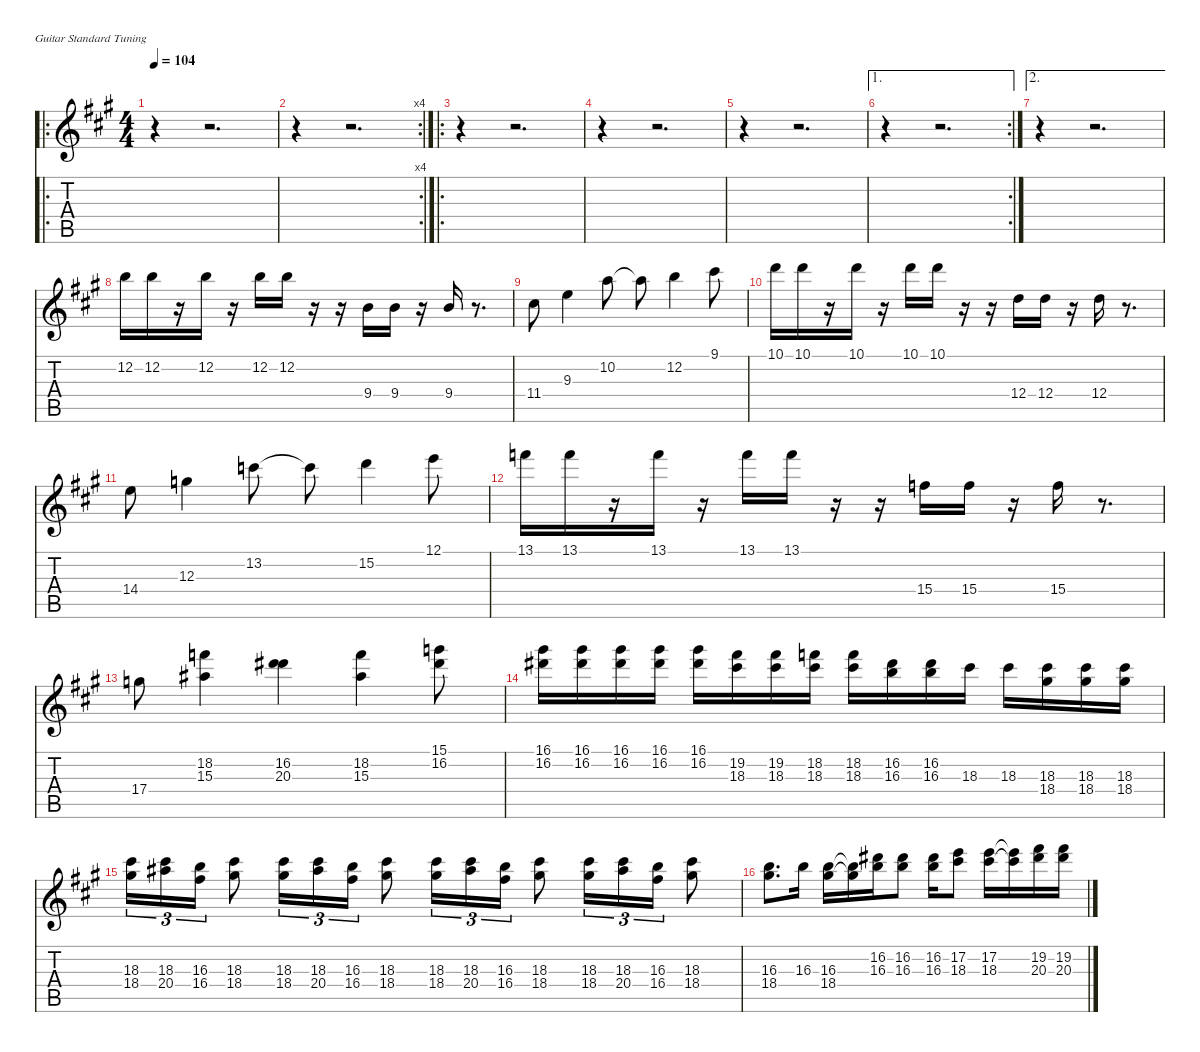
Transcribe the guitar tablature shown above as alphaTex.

\defaultSystemsLayout 4
\hideDynamics
\bracketExtendMode nobrackets
\singleTrackTrackNamePolicy hidden
\multiTrackTrackNamePolicy hidden
\otherSystemsTrackNameOrientation horizontal
\track ("Guitar Five" "el.guit.") {instrument electricguitarclean}
\staff {score tabs}
\tuning (E4 B3 G3 D3 A2 E2)
\ro
\ts (4 4)
\tempo 104
\clef g2
\ks a
r.4{dy f instrument electricguitarclean beam Down} r.2{d beam Down} |
\rc 4
r.4{beam Down} r.2{d beam Down} |
\ro
r.4{beam Down} r.2{d beam Down} |
r.4{beam Down} r.2{d beam Down} |
r.4{beam Down} r.2{d beam Down} |
\ae 1
\rc 2
r.4{beam Down} r.2{d beam Down} |
\ae 2
r.4{beam Down} r.2{d beam Down} |
12.2{acc forcenatural}.16{beam Down} 12.2{acc forcenatural}.16{beam Down} r.16{beam Down} 12.2{acc forcenatural}.16{beam Down} r.16{beam Down} 12.2{acc forcenatural}.16{beam Down} 12.2{acc forcenatural}.16{beam Down} r.16{beam Down} r.16{beam Down} 9.4{acc forcenatural}.16{beam Up} 9.4{acc forcenatural}.16{beam Up} r.16{beam Up} 9.4{acc forcenatural}.16{beam Up} r.8{d beam Up} |
11.4{acc #}.8{beam Down} 9.3{acc forcenatural}.4{beam Down} 10.2{acc forcenatural}.8{beam Down} 10.2{t acc forcenatural}.8{beam Down} 12.2{acc forcenatural}.4{beam Down} 9.1{acc #}.8{beam Down} |
10.1{acc forcenatural}.16{beam Down} 10.1{acc forcenatural}.16{beam Down} r.16{beam Down} 10.1{acc forcenatural}.16{beam Down} r.16{beam Down} 10.1{acc forcenatural}.16{beam Down} 10.1{acc forcenatural}.16{beam Down} r.16{beam Down} r.16{beam Down} 12.4{acc forcenatural}.16{beam Down} 12.4{acc forcenatural}.16{beam Down} r.16{beam Down} 12.4{acc forcenatural}.16{beam Down} r.8{d beam Down} |
14.4{acc forcenatural}.8{beam Down} 12.3{acc forcenatural}.4{beam Down} 13.2{acc forcenatural}.8{beam Down} 13.2{t acc forcenatural}.8{beam Down} 15.2{acc forcenatural}.4{beam Down} 12.1{acc forcenatural}.8{beam Down} |
13.1{acc forcenatural}.16{beam Down} 13.1{acc forcenatural}.16{beam Down} r.16{beam Down} 13.1{acc forcenatural}.16{beam Down} r.16{beam Down} 13.1{acc forcenatural}.16{beam Down} 13.1{acc forcenatural}.16{beam Down} r.16{beam Down} r.16{beam Down} 15.4{acc forcenatural}.16{beam Down} 15.4{acc forcenatural}.16{beam Down} r.16{beam Down} 15.4{acc forcenatural}.16{beam Down} r.8{d beam Down} |
17.4{acc forcenatural}.8{beam Down} (18.2{acc forcenatural} 15.3{acc #}).4{beam Down} (16.2{acc #} 20.3{acc #}).4{beam Down} (18.2{acc forcenatural} 15.3{acc #}).4{beam Down} (15.1{acc forcenatural} 16.2{acc #}).8{beam Down} |
(16.1{acc #} 16.2{acc #}).16{beam Down} (16.1{acc #} 16.2{acc #}).16{beam Down} (16.1{acc #} 16.2{acc #}).16{beam Down} (16.1{acc #} 16.2{acc #}).16{beam Down} (16.1{acc #} 16.2{acc #}).16{beam Down} (19.2{acc #} 18.3{acc #}).16{beam Down} (19.2{acc #} 18.3{acc #}).16{beam Down} (18.2{acc forcenatural} 18.3{acc #}).16{beam Down} (18.2{acc forcenatural} 18.3{acc #}).16{beam Down} (16.2{acc #} 16.3{acc forcenatural}).16{beam Down} (16.2{acc #} 16.3{acc forcenatural}).16{beam Down} 18.3{acc #}.16{beam Down} 18.3{acc #}.16{beam Down} (18.3{acc #} 18.4{acc #}).16{beam Down} (18.3{acc #} 18.4{acc #}).16{beam Down} (18.3{acc #} 18.4{acc #}).16{beam Down} |
(18.3{acc #} 18.4{acc #}).16{tu (3 2) beam Down} (18.3{acc #} 20.4{acc #}).16{tu (3 2) beam Down} (16.3{acc forcenatural} 16.4{acc #}).16{tu (3 2) beam Down} (18.3{acc #} 18.4{acc #}).8{beam Down} (18.3{acc #} 18.4{acc #}).16{tu (3 2) beam Down} (18.3{acc #} 20.4{acc #}).16{tu (3 2) beam Down} (16.3{acc forcenatural} 16.4{acc #}).16{tu (3 2) beam Down} (18.3{acc #} 18.4{acc #}).8{beam Down} (18.3{acc #} 18.4{acc #}).16{tu (3 2) beam Down} (18.3{acc #} 20.4{acc #}).16{tu (3 2) beam Down} (16.3{acc forcenatural} 16.4{acc #}).16{tu (3 2) beam Down} (18.3{acc #} 18.4{acc #}).8{beam Down} (18.3{acc #} 18.4{acc #}).16{tu (3 2) beam Down} (18.3{acc #} 20.4{acc #}).16{tu (3 2) beam Down} (16.3{acc forcenatural} 16.4{acc #}).16{tu (3 2) beam Down} (18.3{acc #} 18.4{acc #}).8{beam Down} |
(16.3{acc forcenatural} 18.4{acc #}).8{d beam Down} 16.3{acc forcenatural}.16{beam Down} (16.3{acc forcenatural} 18.4{acc #}).16{beam Down} (16.3{t acc forcenatural} 18.4{t acc #}).16{beam Down} (16.2{acc #} 16.3{acc forcenatural}).16{beam Down} (16.2{acc #} 16.3{acc forcenatural}).8{beam Down} (16.2{acc #} 16.3{acc forcenatural}).16{beam Down} (17.2{acc forcenatural} 18.3{acc #}).8{beam Down} (17.2{acc forcenatural} 18.3{acc #}).16{beam Down} (17.2{t acc forcenatural} 18.3{t acc #}).16{beam Down} (19.2{acc #} 20.3{acc #}).16{beam Down} (19.2{acc #} 20.3{acc #}).16{beam Down}
